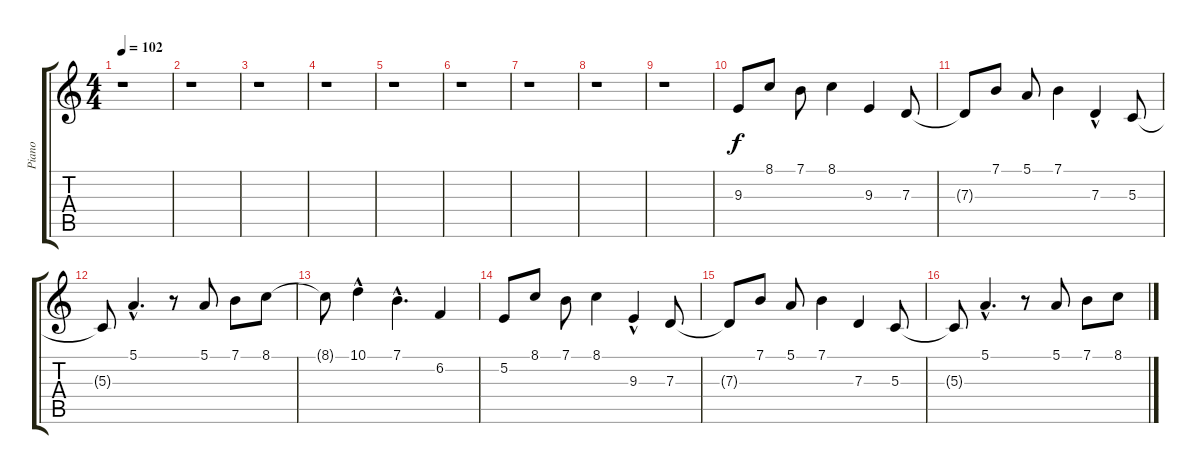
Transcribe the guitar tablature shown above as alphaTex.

\track ("Piano" "Piano") {instrument acousticgrandpiano}
\staff {score tabs}
\tuning (E4 B3 G3 D3 A2 E2) {hide}
\ts (4 4)
\tempo 102
\clef g2
\ks c
r.1{dy f instrument acousticgrandpiano} |
r.1 |
r.1 |
r.1 |
r.1 |
r.1 |
r.1 |
r.1 |
r.1 |
9.3.8 8.1.8 7.1.8 8.1.4 9.3.4 7.3.8 |
7.3{t}.8 7.1.8 5.1.8 7.1.4 7.3{hac}.4 5.3.8 |
5.3{t}.8 5.1{hac}.4{d} r.8 5.1.8 7.1.8 8.1.8 |
8.1{t}.8 10.1{hac}.4 7.1{hac}.4{d} 6.2.4 |
5.2.8 8.1.8 7.1.8 8.1.4 9.3{hac}.4 7.3.8 |
7.3{t}.8 7.1.8 5.1.8 7.1.4 7.3.4 5.3.8 |
5.3{t}.8 5.1{hac}.4{d} r.8 5.1.8 7.1.8 8.1.8
